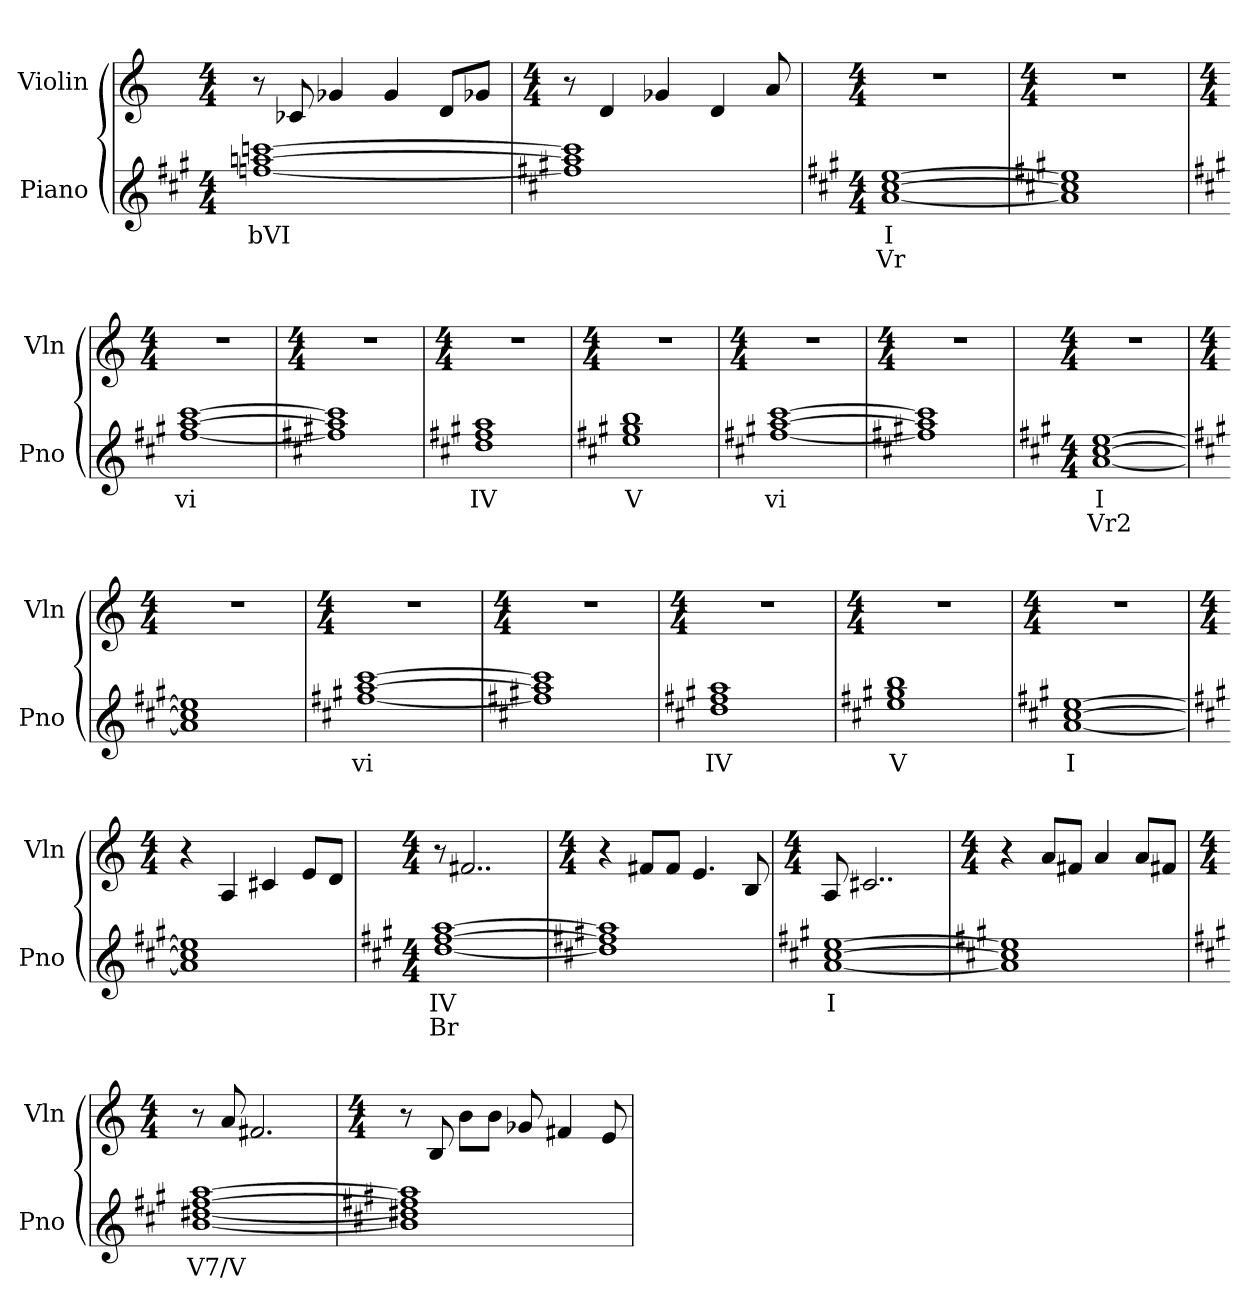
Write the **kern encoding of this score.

**kern	**text	**text	**kern
*part2	*part2	*part2	*part1
*staff2	*staff2	*staff2	*staff1
*I"Piano	*	*	*I"Violin
*I'Pno	*	*	*I'Vln
*k[f#c#g#]	*	*	*
*A:	*	*	*
*M4/4	*	*	*M4/4
=	=	=	=
[1ffn [1aan [1cccn	bVI	.	8r
.	.	.	8c-X
.	.	.	4g-X
.	.	.	4g-
.	.	.	8dL
.	.	.	8g-XJ
=	=	=	=
*k[f#c#g#]	*	*	*
*A:	*	*	*
*	*	*	*M4/4
1ffn] 1aan] 1cccn]	.	.	8r
.	.	.	4d
.	.	.	4g-X
.	.	.	4d
.	.	.	8a
=	=	=	=
*k[f#c#g#]	*	*	*
*A:	*	*	*
*M4/4	*	*	*M4/4
[1a [1cc# [1ee	I	Vr	1r
=	=	=	=
*k[f#c#g#]	*	*	*
*A:	*	*	*
*	*	*	*M4/4
1a] 1cc#] 1ee]	.	.	1r
=	=	=	=
*k[f#c#g#]	*	*	*
*A:	*	*	*
*	*	*	*M4/4
[1ff# [1aa [1ccc#	vi	.	1r
=	=	=	=
*k[f#c#g#]	*	*	*
*A:	*	*	*
*	*	*	*M4/4
1ff#] 1aa] 1ccc#]	.	.	1r
=	=	=	=
*k[f#c#g#]	*	*	*
*A:	*	*	*
*	*	*	*M4/4
1dd 1ff# 1aa	IV	.	1r
=	=	=	=
*k[f#c#g#]	*	*	*
*A:	*	*	*
*	*	*	*M4/4
1ee 1gg# 1bb	V	.	1r
=	=	=	=
*k[f#c#g#]	*	*	*
*A:	*	*	*
*	*	*	*M4/4
[1ff# [1aa [1ccc#	vi	.	1r
=	=	=	=
*k[f#c#g#]	*	*	*
*A:	*	*	*
*	*	*	*M4/4
1ff#] 1aa] 1ccc#]	.	.	1r
=	=	=	=
*k[f#c#g#]	*	*	*
*A:	*	*	*
*M4/4	*	*	*M4/4
[1a [1cc# [1ee	I	Vr2	1r
=	=	=	=
*k[f#c#g#]	*	*	*
*A:	*	*	*
*	*	*	*M4/4
1a] 1cc#] 1ee]	.	.	1r
=	=	=	=
*k[f#c#g#]	*	*	*
*A:	*	*	*
*	*	*	*M4/4
[1ff# [1aa [1ccc#	vi	.	1r
=	=	=	=
*k[f#c#g#]	*	*	*
*A:	*	*	*
*	*	*	*M4/4
1ff#] 1aa] 1ccc#]	.	.	1r
=	=	=	=
*k[f#c#g#]	*	*	*
*A:	*	*	*
*	*	*	*M4/4
1dd 1ff# 1aa	IV	.	1r
=	=	=	=
*k[f#c#g#]	*	*	*
*A:	*	*	*
*	*	*	*M4/4
1ee 1gg# 1bb	V	.	1r
=	=	=	=
*k[f#c#g#]	*	*	*
*A:	*	*	*
*	*	*	*M4/4
[1a [1cc# [1ee	I	.	1r
=	=	=	=
*k[f#c#g#]	*	*	*
*A:	*	*	*
*	*	*	*M4/4
1a] 1cc#] 1ee]	.	.	4r
.	.	.	4A
.	.	.	4c#X
.	.	.	8eL
.	.	.	8dJ
=	=	=	=
*k[f#c#g#]	*	*	*
*A:	*	*	*
*M4/4	*	*	*M4/4
[1dd [1ff# [1aa	IV	Br	8r
.	.	.	2..f#X
=	=	=	=
*k[f#c#g#]	*	*	*
*A:	*	*	*
*	*	*	*M4/4
1dd] 1ff#] 1aa]	.	.	4r
.	.	.	8f#XL
.	.	.	8f#J
.	.	.	4.e
.	.	.	8B
=	=	=	=
*k[f#c#g#]	*	*	*
*A:	*	*	*
*	*	*	*M4/4
[1a [1cc# [1ee	I	.	8A
.	.	.	2..c#X
=	=	=	=
*k[f#c#g#]	*	*	*
*A:	*	*	*
*	*	*	*M4/4
1a] 1cc#] 1ee]	.	.	4r
.	.	.	8aL
.	.	.	8f#XJ
.	.	.	4a
.	.	.	8aL
.	.	.	8f#XJ
=	=	=	=
*k[f#c#g#]	*	*	*
*A:	*	*	*
*	*	*	*M4/4
[1b [1dd#X [1ff# [1aa	V7/V	.	8r
.	.	.	8a
.	.	.	2.f#X
=	=	=	=
*k[f#c#g#]	*	*	*
*A:	*	*	*
*	*	*	*M4/4
1b] 1dd#X] 1ff#] 1aa]	.	.	8r
.	.	.	8B
.	.	.	8bL
.	.	.	8bJ
.	.	.	8g-X
.	.	.	4f#X
.	.	.	8e
=	=	=	=
*-	*-	*-	*-
